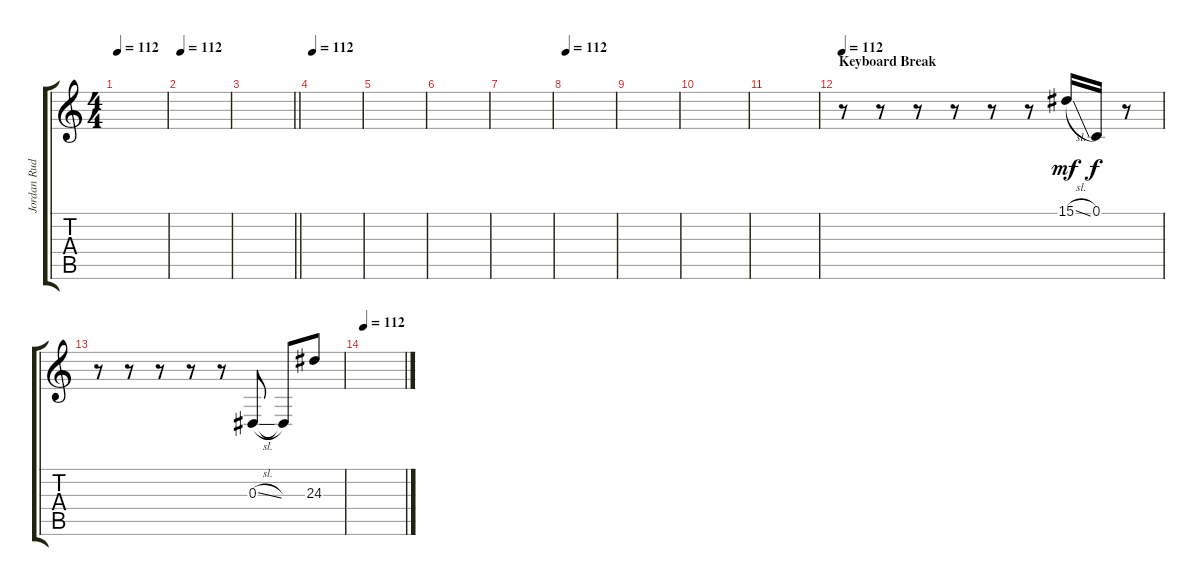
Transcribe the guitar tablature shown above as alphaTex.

\track ("Jordan Rudess R" "Jordan Rud") {instrument acousticgrandpiano}
\staff {score tabs}
\tuning (C4 G3 Eb3 Bb2 F2 C2) {hide}
\ts (4 4)
\tempo 112
\clef g2
\ks c
|
\tempo 112
|
\barLineRight lightlight
|
\tempo 112
|
|
|
|
\tempo 112
|
|
|
|
\section ("" "Keyboard Break")
\tempo 112
r.8 r.8 r.8 r.8 r.8 r.8 15.1{sl}.16{dy mf volume 13 instrument gunshot} 0.1.16{dy f} r.8 |
r.8 r.8 r.8{volume 10 instrument applause} r.8 r.8 0.3{sl}.8 0.3{t}.8 24.3.8 |
\tempo 112
